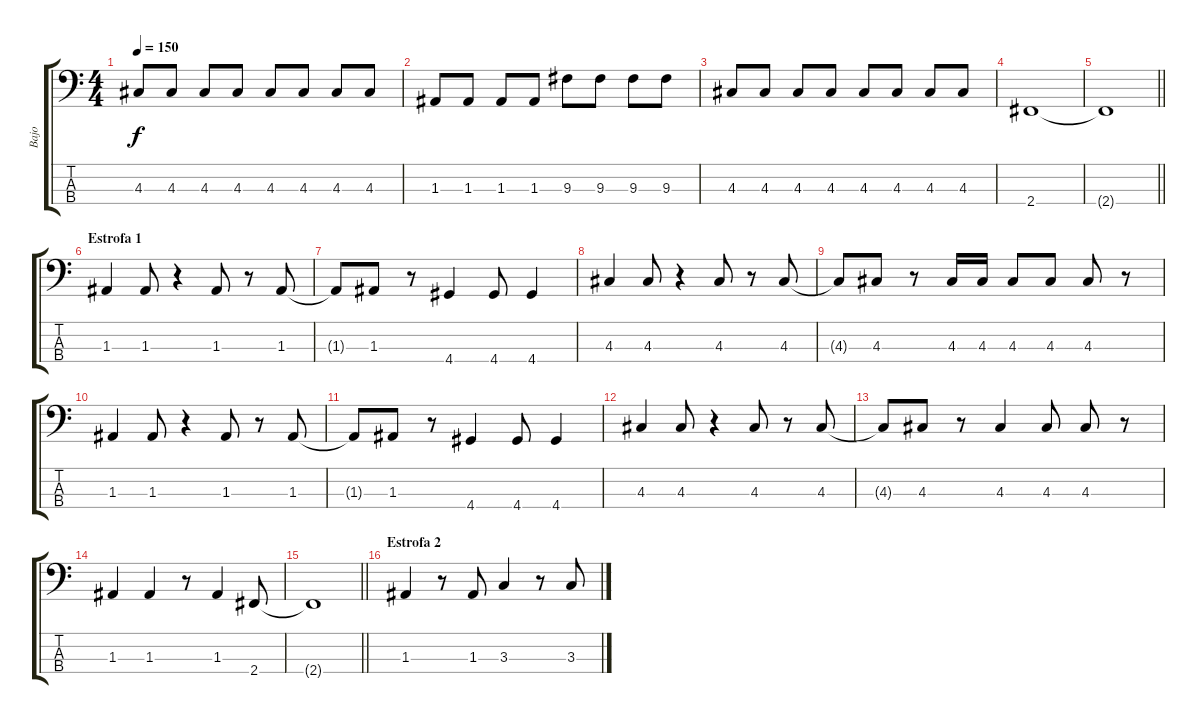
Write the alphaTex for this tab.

\track ("Bajo" "Bajo") {instrument electricbassfinger}
\staff {score tabs}
\tuning (G2 D2 A1 E1) {hide}
\ts (4 4)
\tempo 150
\clef f4
\ks c
4.3.8{dy f} 4.3.8 4.3.8 4.3.8 4.3.8 4.3.8 4.3.8 4.3.8 |
1.3.8 1.3.8 1.3.8 1.3.8 9.3.8 9.3.8 9.3.8 9.3.8 |
4.3.8 4.3.8 4.3.8 4.3.8 4.3.8 4.3.8 4.3.8 4.3.8 |
2.4.1 |
\barLineRight lightlight
2.4{t}.1 |
\section ("" "Estrofa 1")
1.3.4 1.3.8 r.4 1.3.8 r.8 1.3.8 |
1.3{t}.8 1.3.8 r.8 4.4.4 4.4.8 4.4.4 |
4.3.4 4.3.8 r.4 4.3.8 r.8 4.3.8 |
4.3{t}.8 4.3.8 r.8 4.3.16 4.3.16 4.3.8 4.3.8 4.3.8 r.8 |
1.3.4 1.3.8 r.4 1.3.8 r.8 1.3.8 |
1.3{t}.8 1.3.8 r.8 4.4.4 4.4.8 4.4.4 |
4.3.4 4.3.8 r.4 4.3.8 r.8 4.3.8 |
4.3{t}.8 4.3.8 r.8 4.3.4 4.3.8 4.3.8 r.8 |
1.3.4 1.3.4 r.8 1.3.4 2.4.8 |
\barLineRight lightlight
2.4{t}.1 |
\section ("" "Estrofa 2")
1.3.4 r.8 1.3.8 3.3.4 r.8 3.3.8
